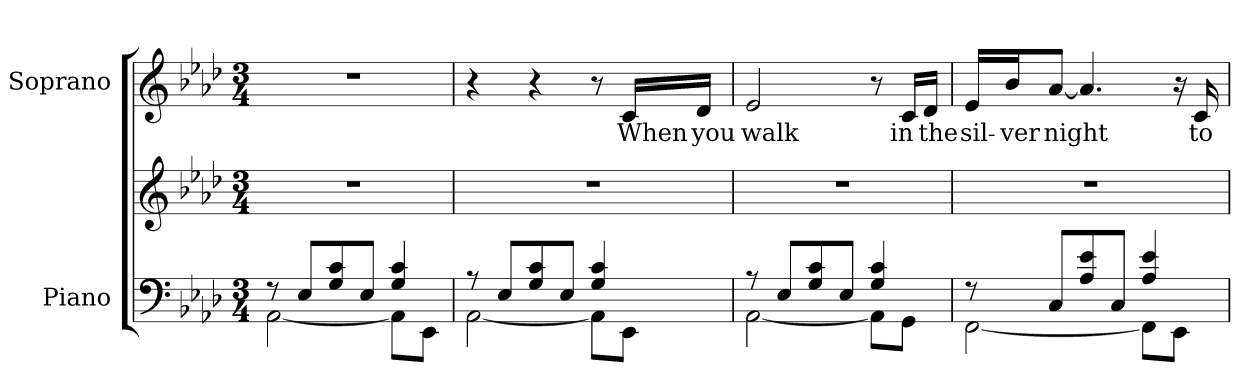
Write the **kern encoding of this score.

**kern	**kern	**kern	**text
*part2	*part2	*part1	*part1
*staff3	*staff2	*staff1	*staff1
*I"Piano	*	*I"Soprano	*
*I'Pno	*	*I'S.	*
*clefF4	*clefG2	*clefG2	*
*k[b-e-a-d-]	*k[b-e-a-d-]	*k[b-e-a-d-]	*
*A-:	*A-:	*A-:	*
*M3/4	*M3/4	*M3/4	*
=1	=1	=1	=1
*^	*	*	*
8r	[<2AA-\	2.r	2.r	.
8E-/L	.	.	.	.
8c/ 8G/	.	.	.	.
8E-/J	.	.	.	.
4c/ 4G/	8AA-\L]	.	.	.
.	8EE-\J	.	.	.
=2	=2	=2	=2	=2
8r	[<2AA-\	2.r	4r	.
8E-/L	.	.	.	.
8c/ 8G/	.	.	4r	.
8E-/J	.	.	.	.
4c/ 4G/	8AA-\L]	.	8r	.
!	!	!	!	!LO:LY:b
.	8EE-\J	.	16c/LL	When
!	!	!	!	!LO:LY:b
.	.	.	16d-/JJ	you
=3	=3	=3	=3	=3
!	!	!	!	!LO:LY:b
8r	[<2AA-\	2.r	2e-/	walk
8E-/L	.	.	.	.
8c/ 8G/	.	.	.	.
8E-/J	.	.	.	.
4c/ 4G/	8AA-\L]	.	8r	.
!	!	!	!	!LO:LY:b
.	8GG\J	.	16c/LL	in
!	!	!	!	!LO:LY:b
.	.	.	16d-/JJ	the
=4	=4	=4	=4	=4
!	!	!	!	!LO:LY:b
8r	[<2FF\	2.r	16e-/LL	sil-
!	!	!	!	!LO:LY:b
.	.	.	16b-/J	-ver
!	!	!	!	!LO:LY:b
8C/L	.	.	[<8a-/J	night
8e-/ 8A-/	.	.	4.a-/]	.
8C/J	.	.	.	.
4e-/ 4A-/	8FF\L]	.	.	.
.	8EE-\J	.	16r	.
!	!	!	!	!LO:LY:b
.	.	.	16c/	to-
*v	*v	*	*	*
=	=	=	=
*-	*-	*-	*-
